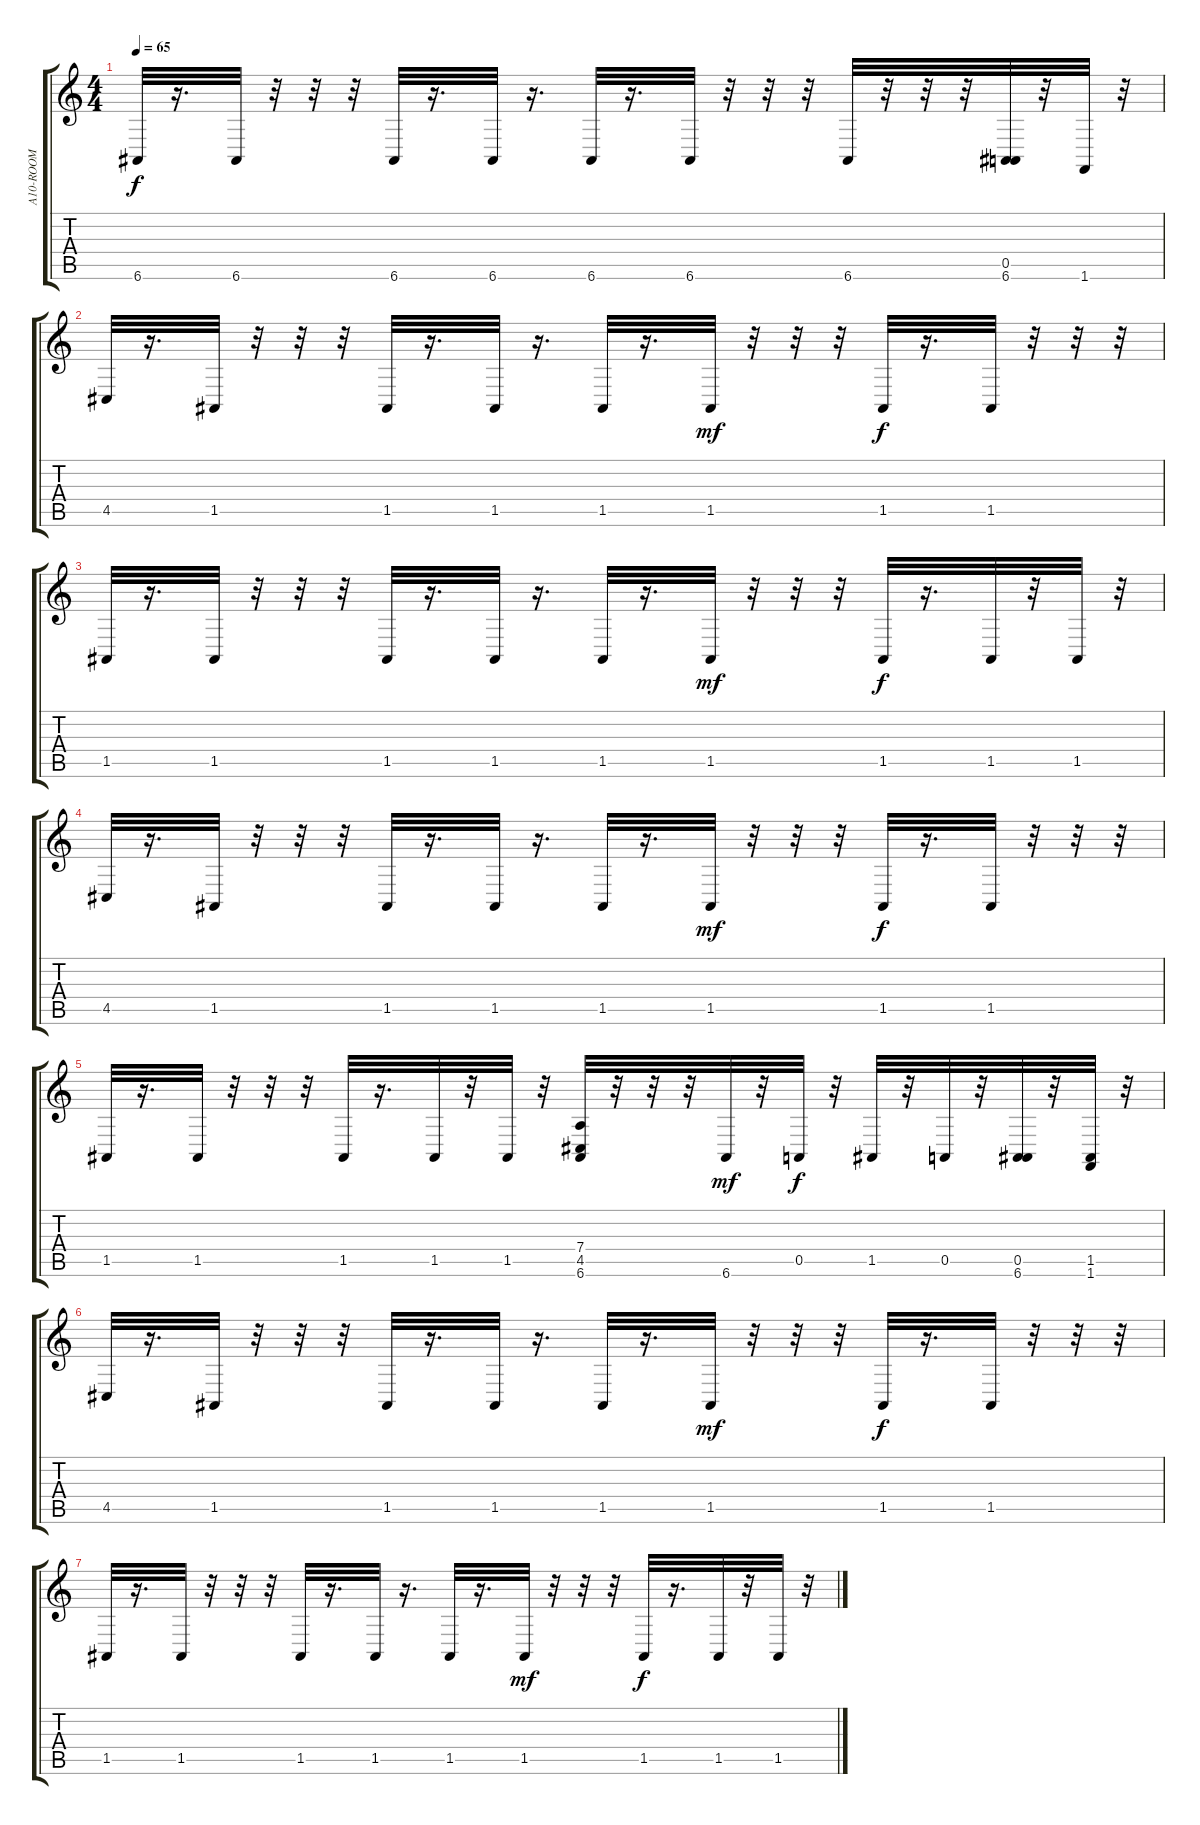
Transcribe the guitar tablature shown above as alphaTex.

\track ("A10-ROOM        " "A10-ROOM  ") {instrument celesta}
\staff {score tabs}
\tuning (E4 B3 G3 D3 A2 E2) {hide}
\ts (4 4)
\tempo 65
\clef g2
\ks c
6.6.32{dy f} r.16{d} 6.6.32 r.32 r.32 r.32 6.6.32 r.16{d} 6.6.32 r.16{d} 6.6.32 r.16{d} 6.6.32 r.32 r.32 r.32 6.6.32 r.32 r.32 r.32 (0.5 6.6).32 r.32 1.6.32 r.32 |
4.5.32 r.16{d} 1.5.32 r.32 r.32 r.32 1.5.32 r.16{d} 1.5.32 r.16{d} 1.5.32 r.16{d} 1.5.32{dy mf} r.32 r.32 r.32 1.5.32{dy f} r.16{d} 1.5.32 r.32 r.32 r.32 |
1.5.32 r.16{d} 1.5.32 r.32 r.32 r.32 1.5.32 r.16{d} 1.5.32 r.16{d} 1.5.32 r.16{d} 1.5.32{dy mf} r.32 r.32 r.32 1.5.32{dy f} r.16{d} 1.5.32 r.32 1.5.32 r.32 |
4.5.32 r.16{d} 1.5.32 r.32 r.32 r.32 1.5.32 r.16{d} 1.5.32 r.16{d} 1.5.32 r.16{d} 1.5.32{dy mf} r.32 r.32 r.32 1.5.32{dy f} r.16{d} 1.5.32 r.32 r.32 r.32 |
1.5.32 r.16{d} 1.5.32 r.32 r.32 r.32 1.5.32 r.16{d} 1.5.32 r.32 1.5.32 r.32 (7.4 4.5 6.6).32 r.32 r.32 r.32 6.6.32{dy mf} r.32 0.5.32{dy f} r.32 1.5.32 r.32 0.5.32 r.32 (0.5 6.6).32 r.32 (1.5 1.6).32 r.32 |
4.5.32 r.16{d} 1.5.32 r.32 r.32 r.32 1.5.32 r.16{d} 1.5.32 r.16{d} 1.5.32 r.16{d} 1.5.32{dy mf} r.32 r.32 r.32 1.5.32{dy f} r.16{d} 1.5.32 r.32 r.32 r.32 |
1.5.32 r.16{d} 1.5.32 r.32 r.32 r.32 1.5.32 r.16{d} 1.5.32 r.16{d} 1.5.32 r.16{d} 1.5.32{dy mf} r.32 r.32 r.32 1.5.32{dy f} r.16{d} 1.5.32 r.32 1.5.32 r.32
